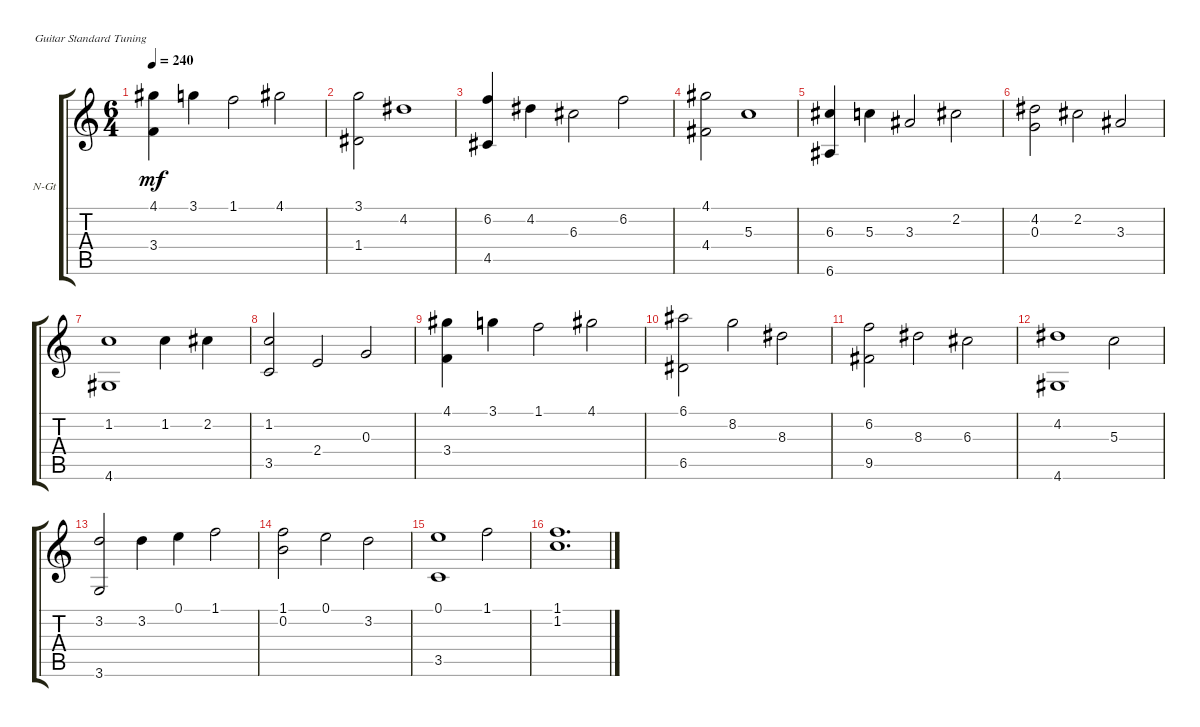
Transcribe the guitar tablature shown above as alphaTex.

\defaultSystemsLayout 4
\bracketExtendMode groupsimilarinstruments
\firstSystemTrackNameOrientation horizontal
\otherSystemsTrackNameOrientation horizontal
\track ("Nylon Guitar" "N-Gt") {instrument acousticguitarnylon}
\staff {score tabs}
\tuning (E4 B3 G3 D3 A2 E2)
\ts (6 4)
\tempo 240
\clef g2
\ks c
(4.1 3.4).4{dy mf} 3.1.4 1.1.2 4.1.2 |
(3.1 1.4).2 4.2.1 |
(6.2 4.5).4 4.2.4 6.3.2 6.2.2 |
(4.1 4.4).2 5.3.1 |
(6.3 6.6).4 5.3.4 3.3.2 2.2.2 |
(4.2 0.3).2 2.2.2 3.3.2 |
(1.2 4.6).1 1.2.4 2.2.4 |
(1.2 3.5).2 2.4.2 0.3.2 |
(4.1 3.4).4 3.1.4 1.1.2 4.1.2 |
(6.1 6.5).2 8.2.2 8.3.2 |
(6.2 9.5).2 8.3.2 6.3.2 |
(4.6 4.2).1 5.3.2 |
(3.2 3.6).2 3.2.4 0.1.4 1.1.2 |
(1.1 0.2).2 0.1.2 3.2.2 |
(0.1 3.5).1 1.1.2 |
(1.1 1.2).1{d}
